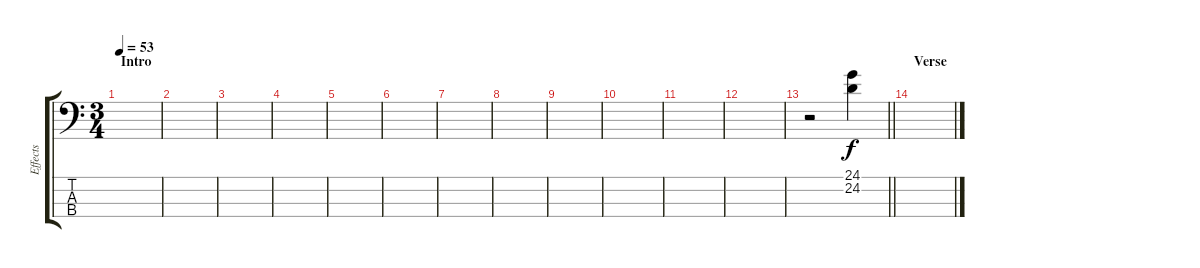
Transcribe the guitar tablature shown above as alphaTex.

\track ("Effects" "Effects") {instrument reversecymbal}
\staff {score tabs}
\tuning (G2 D2 A1 E1) {hide}
\ts (3 4)
\section ("" "Intro")
\tempo 53
\clef f4
\ks c
|
|
|
|
|
|
|
|
|
|
|
|
\barLineRight lightlight
r.2 (24.1 24.2).4 |
\section ("" "Verse")
